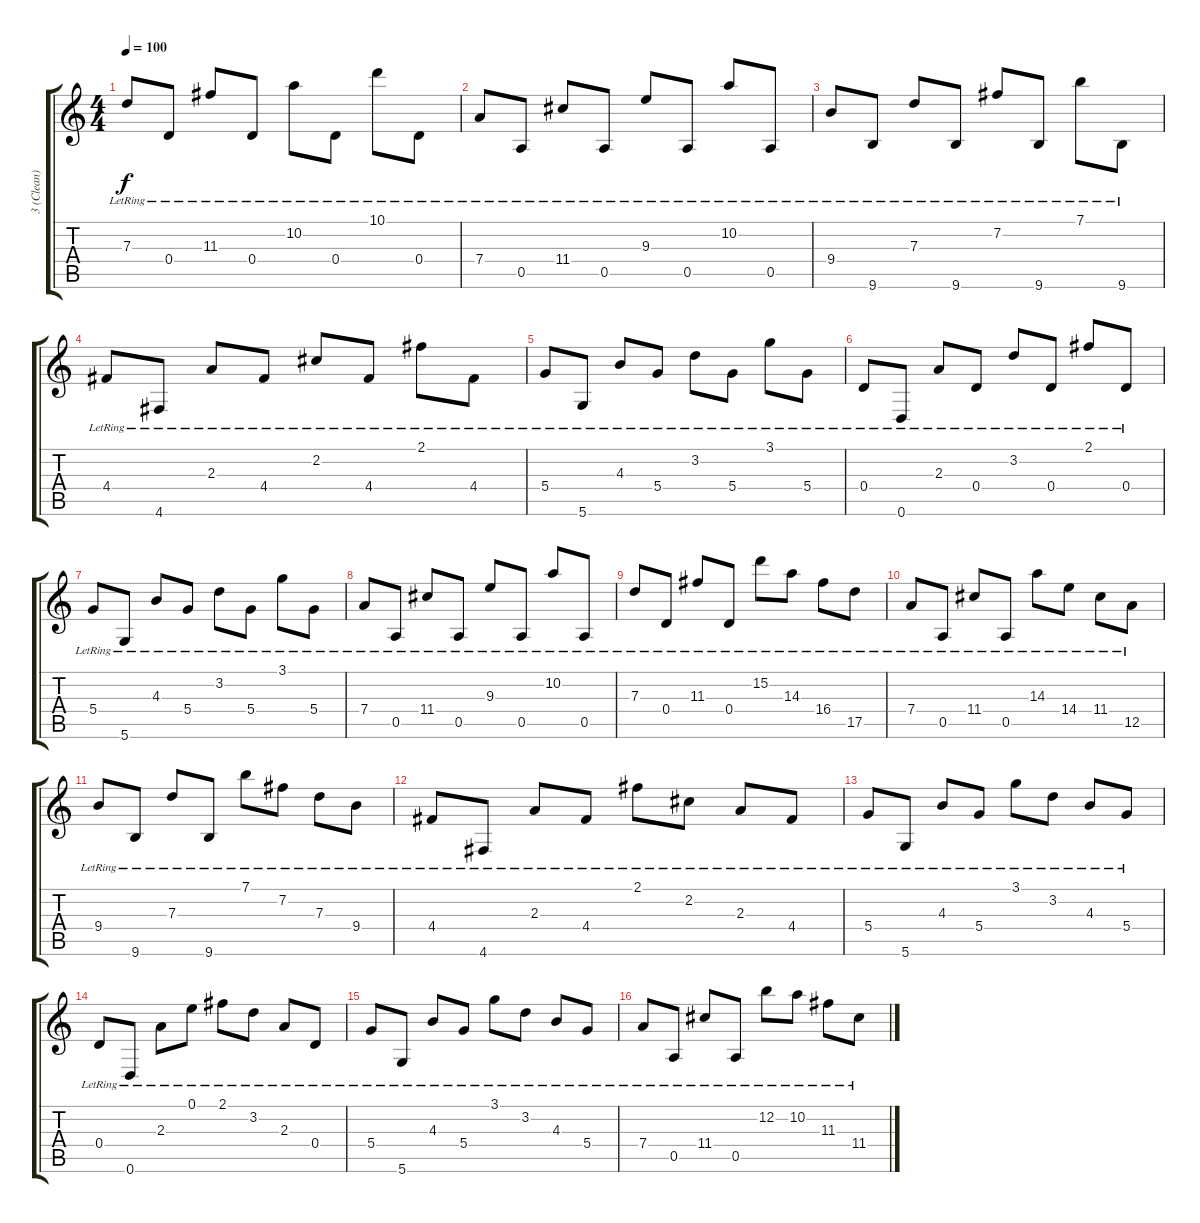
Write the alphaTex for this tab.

\track ("3 (Clean)" "3 (Clean)") {instrument electricguitarjazz}
\staff {score tabs}
\tuning (E4 B3 G3 D3 A2 D2) {hide}
\ts (4 4)
\tempo 100
\clef g2
\ks c
7.3{lr}.8{dy f instrument electricguitarjazz} 0.4{lr}.8 11.3{lr}.8 0.4{lr}.8 10.2{lr}.8 0.4{lr}.8 10.1{lr}.8 0.4{lr}.8 |
7.4{lr}.8 0.5{lr}.8 11.4{lr}.8 0.5{lr}.8 9.3{lr}.8 0.5{lr}.8 10.2{lr}.8 0.5{lr}.8 |
9.4{lr}.8 9.6{lr}.8 7.3{lr}.8 9.6{lr}.8 7.2{lr}.8 9.6{lr}.8 7.1{lr}.8 9.6{lr}.8 |
4.4{lr}.8 4.6{lr}.8 2.3{lr}.8 4.4{lr}.8 2.2{lr}.8 4.4{lr}.8 2.1{lr}.8 4.4{lr}.8 |
5.4{lr}.8 5.6{lr}.8 4.3{lr}.8 5.4{lr}.8 3.2{lr}.8 5.4{lr}.8 3.1{lr}.8 5.4{lr}.8 |
0.4{lr}.8 0.6{lr}.8 2.3{lr}.8 0.4{lr}.8 3.2{lr}.8 0.4{lr}.8 2.1{lr}.8 0.4{lr}.8 |
5.4{lr}.8 5.6{lr}.8 4.3{lr}.8 5.4{lr}.8 3.2{lr}.8 5.4{lr}.8 3.1{lr}.8 5.4{lr}.8 |
7.4{lr}.8 0.5{lr}.8 11.4{lr}.8 0.5{lr}.8 9.3{lr}.8 0.5{lr}.8 10.2{lr}.8 0.5{lr}.8 |
7.3{lr}.8 0.4{lr}.8 11.3{lr}.8 0.4{lr}.8 15.2{lr}.8 14.3{lr}.8 16.4{lr}.8 17.5{lr}.8 |
7.4{lr}.8 0.5{lr}.8 11.4{lr}.8 0.5{lr}.8 14.3{lr}.8 14.4{lr}.8 11.4{lr}.8 12.5{lr}.8 |
9.4{lr}.8 9.6{lr}.8 7.3{lr}.8 9.6{lr}.8 7.1{lr}.8 7.2{lr}.8 7.3{lr}.8 9.4{lr}.8 |
4.4{lr}.8 4.6{lr}.8 2.3{lr}.8 4.4{lr}.8 2.1{lr}.8 2.2{lr}.8 2.3{lr}.8 4.4{lr}.8 |
5.4{lr}.8 5.6{lr}.8 4.3{lr}.8 5.4{lr}.8 3.1{lr}.8 3.2{lr}.8 4.3{lr}.8 5.4{lr}.8 |
0.4{lr}.8 0.6{lr}.8 2.3{lr}.8 0.1{lr}.8 2.1{lr}.8 3.2{lr}.8 2.3{lr}.8 0.4{lr}.8 |
5.4{lr}.8 5.6{lr}.8 4.3{lr}.8 5.4{lr}.8 3.1{lr}.8 3.2{lr}.8 4.3{lr}.8 5.4{lr}.8 |
7.4{lr}.8 0.5{lr}.8 11.4{lr}.8 0.5{lr}.8 12.2{lr}.8 10.2{lr}.8 11.3{lr}.8 11.4{lr}.8
